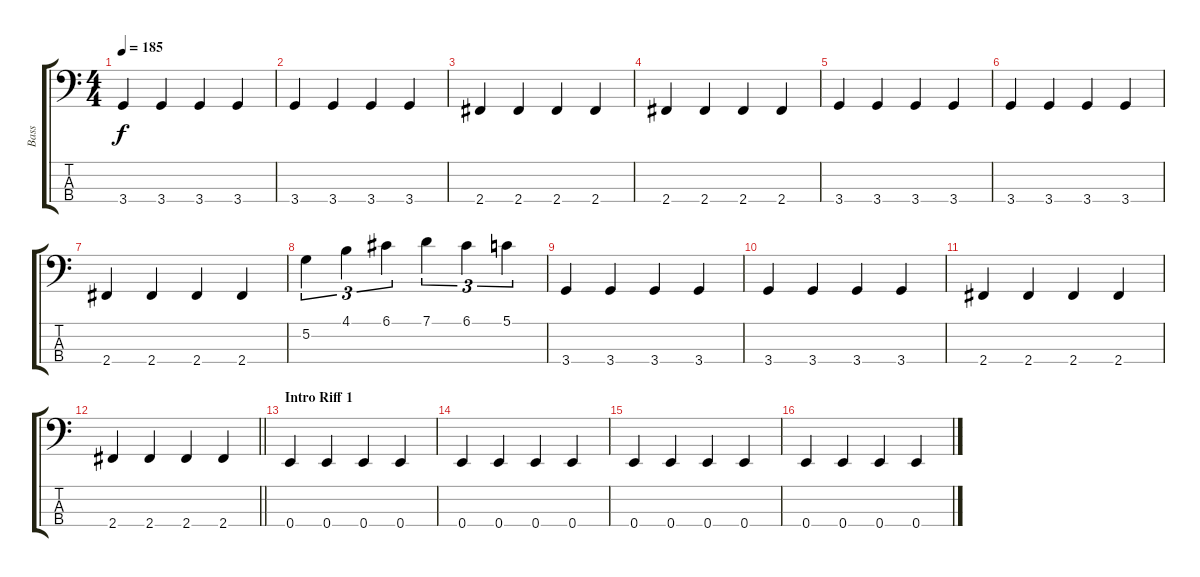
\track ("Bass" "Bass") {instrument electricbassfinger}
\staff {score tabs}
\tuning (G2 D2 A1 E1) {hide}
\ts (4 4)
\tempo 185
\clef f4
\ks c
3.4.4{dy f} 3.4.4 3.4.4 3.4.4 |
3.4.4 3.4.4 3.4.4 3.4.4 |
2.4.4 2.4.4 2.4.4 2.4.4 |
2.4.4 2.4.4 2.4.4 2.4.4 |
3.4.4 3.4.4 3.4.4 3.4.4 |
3.4.4 3.4.4 3.4.4 3.4.4 |
2.4.4 2.4.4 2.4.4 2.4.4 |
5.2.4{tu (3 2)} 4.1.4{tu (3 2)} 6.1.4{tu (3 2)} 7.1.4{tu (3 2)} 6.1.4{tu (3 2)} 5.1.4{tu (3 2)} |
3.4.4 3.4.4 3.4.4 3.4.4 |
3.4.4 3.4.4 3.4.4 3.4.4 |
2.4.4 2.4.4 2.4.4 2.4.4 |
\barLineRight lightlight
2.4.4 2.4.4 2.4.4 2.4.4 |
\section ("" "Intro Riff 1")
0.4.4 0.4.4 0.4.4 0.4.4 |
0.4.4 0.4.4 0.4.4 0.4.4 |
0.4.4 0.4.4 0.4.4 0.4.4 |
0.4.4 0.4.4 0.4.4 0.4.4
